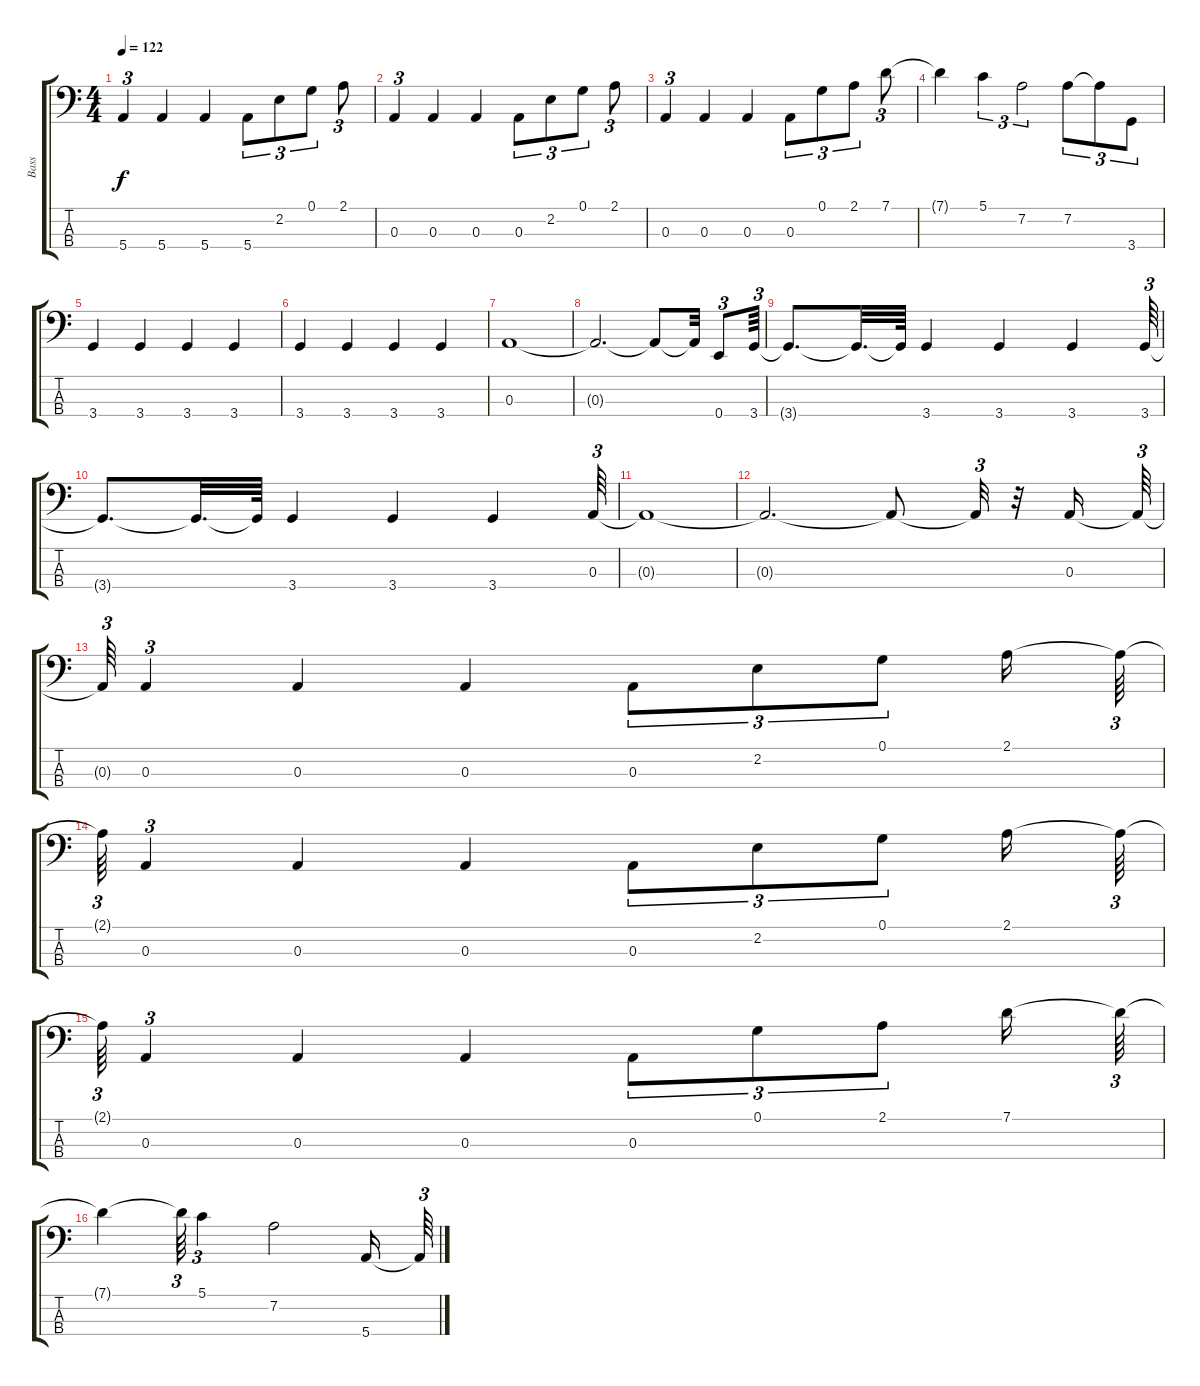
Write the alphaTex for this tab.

\track ("Bass" "Bass") {instrument electricbassfinger}
\staff {score tabs}
\tuning (G2 D2 A1 E1) {hide}
\ts (4 4)
\tempo 122
\clef f4
\ks c
5.4{t}.4{tu (3 2) dy f} 5.4.4 5.4.4 5.4.8{tu (3 2)} 2.2.8{tu (3 2)} 0.1.8{tu (3 2)} 2.1.8{tu (3 2)} |
0.3.4{tu (3 2)} 0.3.4 0.3.4 0.3.8{tu (3 2)} 2.2.8{tu (3 2)} 0.1.8{tu (3 2)} 2.1.8{tu (3 2)} |
0.3.4{tu (3 2)} 0.3.4 0.3.4 0.3.8{tu (3 2)} 0.1.8{tu (3 2)} 2.1.8{tu (3 2)} 7.1.8{tu (3 2)} |
7.1{t}.4 5.1.4{tu (3 2)} 7.2.2{tu (3 2)} 7.2.8{tu (3 2)} 7.2{t}.8{tu (3 2)} 3.4.8{tu (3 2)} |
3.4.4 3.4.4 3.4.4 3.4.4 |
3.4.4 3.4.4 3.4.4 3.4.4 |
0.3.1 |
0.3{t}.2{d} 0.3{t}.8 0.3{t}.32 0.4.8{tu (3 2)} 3.4.64{tu (3 2)} |
3.4{t}.8{d} 3.4{t}.32{d} 3.4{t}.64 3.4.4 3.4.4 3.4.4 3.4.64{tu (3 2)} |
3.4{t}.8{d} 3.4{t}.32{d} 3.4{t}.64 3.4.4 3.4.4 3.4.4 0.3.64{tu (3 2)} |
0.3{t}.1 |
0.3{t}.2{d} 0.3{t}.8 0.3{t}.32{tu (3 2)} r.32 0.3.16 0.3{t}.64{tu (3 2)} |
0.3{t}.64{tu (3 2)} 0.3.4{tu (3 2)} 0.3.4 0.3.4 0.3.8{tu (3 2)} 2.2.8{tu (3 2)} 0.1.8{tu (3 2)} 2.1.16 2.1{t}.64{tu (3 2)} |
2.1{t}.64{tu (3 2)} 0.3.4{tu (3 2)} 0.3.4 0.3.4 0.3.8{tu (3 2)} 2.2.8{tu (3 2)} 0.1.8{tu (3 2)} 2.1.16 2.1{t}.64{tu (3 2)} |
2.1{t}.64{tu (3 2)} 0.3.4{tu (3 2)} 0.3.4 0.3.4 0.3.8{tu (3 2)} 0.1.8{tu (3 2)} 2.1.8{tu (3 2)} 7.1.16 7.1{t}.64{tu (3 2)} |
7.1{t}.4 7.1{t}.64{tu (3 2)} 5.1.4{tu (3 2)} 7.2.2 5.4.16 5.4{t}.64{tu (3 2)}
